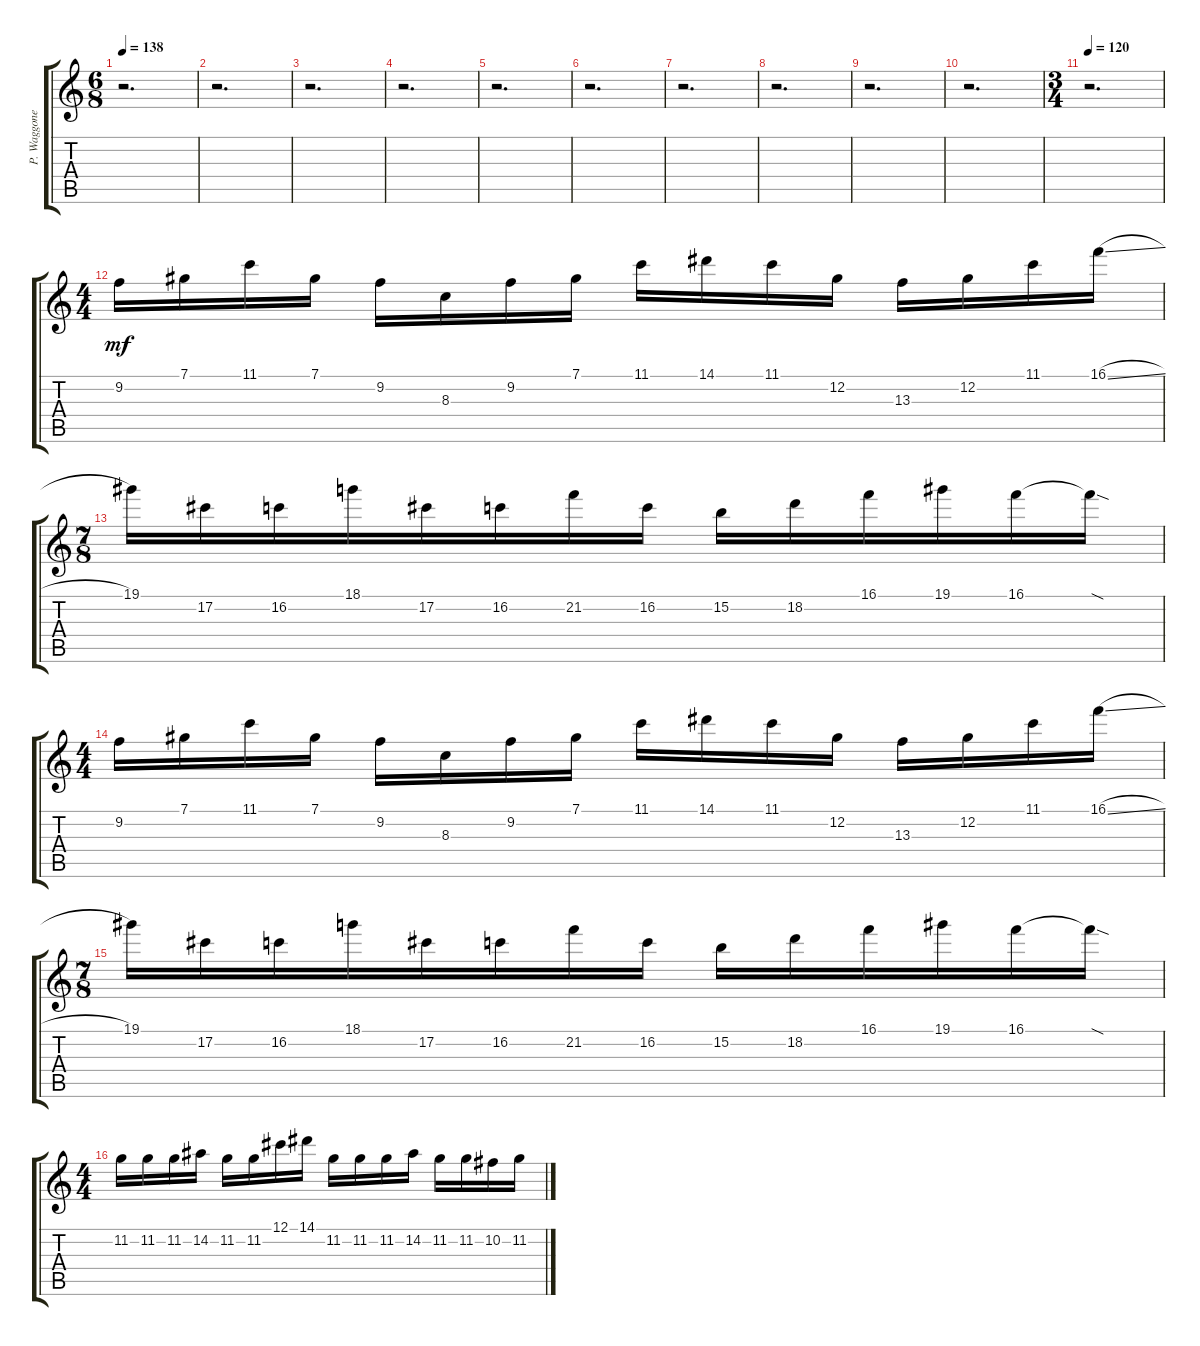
\track ("P. Waggoner Lead Gtr." "P. Waggone") {instrument distortionguitar}
\staff {score tabs}
\tuning (Db4 Ab3 E3 B2 Gb2 Db2) {hide}
\ts (6 8)
\tempo 138
\clef g2
\ks c
r.2{d dy mp} |
r.2{d} |
r.2{d} |
r.2{d} |
r.2{d} |
r.2{d} |
r.2{d} |
r.2{d} |
r.2{d} |
r.2{d} |
\ts (3 4)
\tempo 120
r.2{d} |
\ts (4 4)
9.2.16{dy mf balance 8} 7.1.16 11.1.16 7.1.16 9.2.16 8.3.16 9.2.16 7.1.16 11.1.16 14.1.16 11.1.16 12.2.16 13.3.16 12.2.16 11.1.16 16.1{sl}.16 |
\ts (7 8)
19.1.16 17.2.16 16.2.16 18.1.16 17.2.16 16.2.16 21.2.16 16.2.16 15.2.16 18.2.16 16.1.16 19.1.16 16.1.16 16.1{sod t}.16 |
\ts (4 4)
9.2.16 7.1.16 11.1.16 7.1.16 9.2.16 8.3.16 9.2.16 7.1.16 11.1.16 14.1.16 11.1.16 12.2.16 13.3.16 12.2.16 11.1.16 16.1{sl}.16 |
\ts (7 8)
19.1.16 17.2.16 16.2.16 18.1.16 17.2.16 16.2.16 21.2.16 16.2.16 15.2.16 18.2.16 16.1.16 19.1.16 16.1.16 16.1{sod t}.16 |
\ts (4 4)
11.2.16{balance 0} 11.2.16 11.2.16 14.2.16 11.2.16 11.2.16 12.1.16 14.1.16 11.2.16 11.2.16 11.2.16 14.2.16 11.2.16 11.2.16 10.2.16 11.2.16
